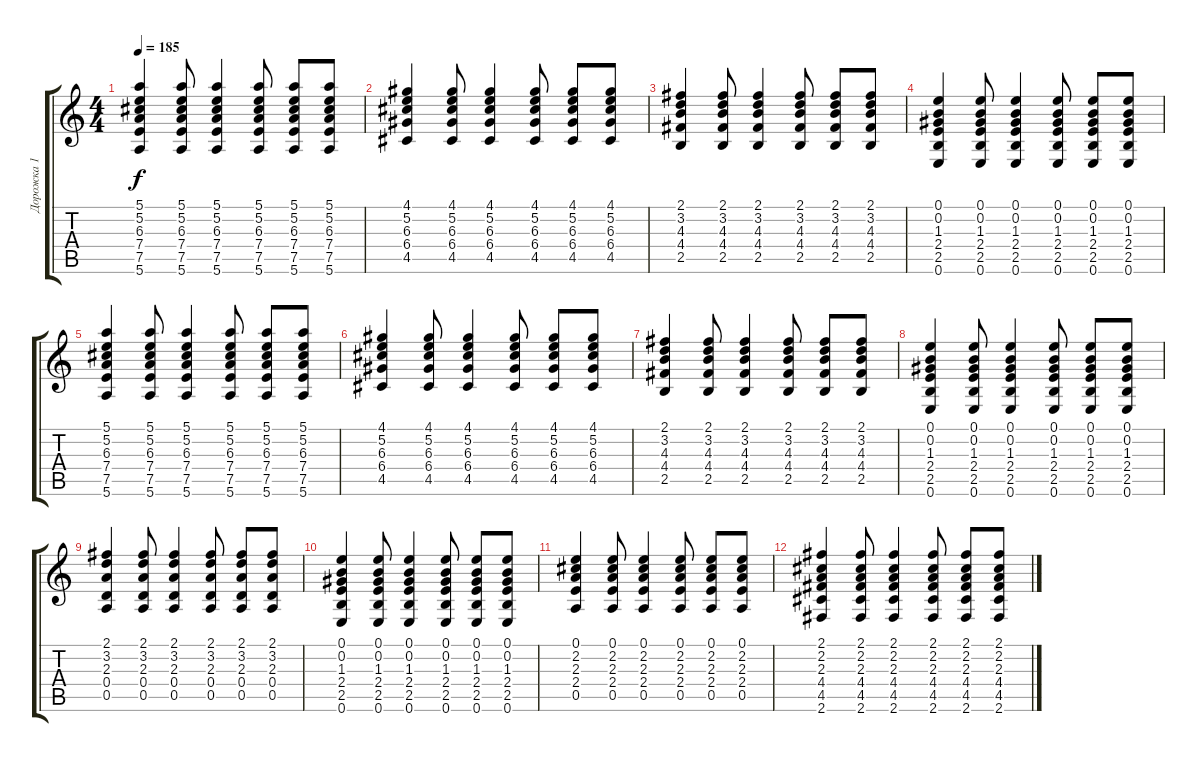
\track ("Дорожка 1" "Дорожка 1") {instrument electricguitarclean}
\staff {score tabs}
\tuning (E4 B3 G3 D3 A2 E2) {hide}
\ts (4 4)
\tempo 185
\clef g2
\ks c
(5.1 5.2 6.3 7.4 7.5 5.6).4{dy f} (5.1 5.2 6.3 7.4 7.5 5.6).8 (5.1 5.2 6.3 7.4 7.5 5.6).4 (5.1 5.2 6.3 7.4 7.5 5.6).8 (5.1 5.2 6.3 7.4 7.5 5.6).8 (5.1 5.2 6.3 7.4 7.5 5.6).8 |
(4.1 5.2 6.3 6.4 4.5).4 (4.1 5.2 6.3 6.4 4.5).8 (4.1 5.2 6.3 6.4 4.5).4 (4.1 5.2 6.3 6.4 4.5).8 (4.1 5.2 6.3 6.4 4.5).8 (4.1 5.2 6.3 6.4 4.5).8 |
(2.1 3.2 4.3 4.4 2.5).4 (2.1 3.2 4.3 4.4 2.5).8 (2.1 3.2 4.3 4.4 2.5).4 (2.1 3.2 4.3 4.4 2.5).8 (2.1 3.2 4.3 4.4 2.5).8 (2.1 3.2 4.3 4.4 2.5).8 |
(0.1 0.2 1.3 2.4 2.5 0.6).4 (0.1 0.2 1.3 2.4 2.5 0.6).8 (0.1 0.2 1.3 2.4 2.5 0.6).4 (0.1 0.2 1.3 2.4 2.5 0.6).8 (0.1 0.2 1.3 2.4 2.5 0.6).8 (0.1 0.2 1.3 2.4 2.5 0.6).8 |
(5.1 5.2 6.3 7.4 7.5 5.6).4 (5.1 5.2 6.3 7.4 7.5 5.6).8 (5.1 5.2 6.3 7.4 7.5 5.6).4 (5.1 5.2 6.3 7.4 7.5 5.6).8 (5.1 5.2 6.3 7.4 7.5 5.6).8 (5.1 5.2 6.3 7.4 7.5 5.6).8 |
(4.1 5.2 6.3 6.4 4.5).4 (4.1 5.2 6.3 6.4 4.5).8 (4.1 5.2 6.3 6.4 4.5).4 (4.1 5.2 6.3 6.4 4.5).8 (4.1 5.2 6.3 6.4 4.5).8 (4.1 5.2 6.3 6.4 4.5).8 |
(2.1 3.2 4.3 4.4 2.5).4 (2.1 3.2 4.3 4.4 2.5).8 (2.1 3.2 4.3 4.4 2.5).4 (2.1 3.2 4.3 4.4 2.5).8 (2.1 3.2 4.3 4.4 2.5).8 (2.1 3.2 4.3 4.4 2.5).8 |
(0.1 0.2 1.3 2.4 2.5 0.6).4 (0.1 0.2 1.3 2.4 2.5 0.6).8 (0.1 0.2 1.3 2.4 2.5 0.6).4 (0.1 0.2 1.3 2.4 2.5 0.6).8 (0.1 0.2 1.3 2.4 2.5 0.6).8 (0.1 0.2 1.3 2.4 2.5 0.6).8 |
(2.1 3.2 2.3 0.4 0.5).4 (2.1 3.2 2.3 0.4 0.5).8 (2.1 3.2 2.3 0.4 0.5).4 (2.1 3.2 2.3 0.4 0.5).8 (2.1 3.2 2.3 0.4 0.5).8 (2.1 3.2 2.3 0.4 0.5).8 |
(0.1 0.2 1.3 2.4 2.5 0.6).4 (0.1 0.2 1.3 2.4 2.5 0.6).8 (0.1 0.2 1.3 2.4 2.5 0.6).4 (0.1 0.2 1.3 2.4 2.5 0.6).8 (0.1 0.2 1.3 2.4 2.5 0.6).8 (0.1 0.2 1.3 2.4 2.5 0.6).8 |
(0.1 2.2 2.3 2.4 0.5).4 (0.1 2.2 2.3 2.4 0.5).8 (0.1 2.2 2.3 2.4 0.5).4 (0.1 2.2 2.3 2.4 0.5).8 (0.1 2.2 2.3 2.4 0.5).8 (0.1 2.2 2.3 2.4 0.5).8 |
(2.1 2.2 2.3 4.4 4.5 2.6).4 (2.1 2.2 2.3 4.4 4.5 2.6).8 (2.1 2.2 2.3 4.4 4.5 2.6).4 (2.1 2.2 2.3 4.4 4.5 2.6).8 (2.1 2.2 2.3 4.4 4.5 2.6).8 (2.1 2.2 2.3 4.4 4.5 2.6).8
